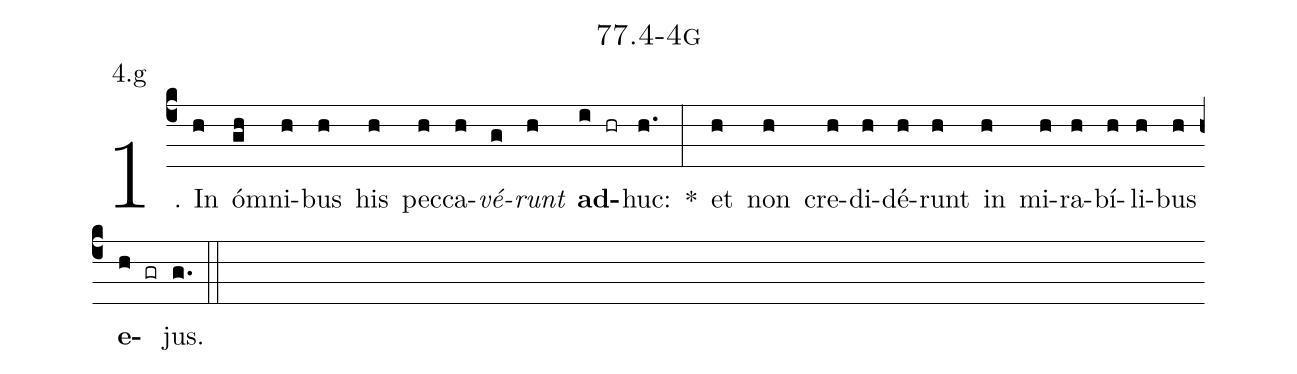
name: 77.4-4g;
annotation: 4.g;
%%
(c4)1. In(h) óm(gh)ni(h)bus(h) his(h) pec(h)ca(h)<i>vé</i>(g)<i>runt</i>(h) <b>ad</b>(i hr)huc:(h.) *(:) et(h) non(h) cre(h)di(h)dé(h)runt(h) in(h) mi(h)ra(h)bí(h)li(h)bus(h) <b>e</b>(h gr)jus.(g.) (::)


%E(h) u(h) o(h) u(h) a(h) e.(g.) (::)
